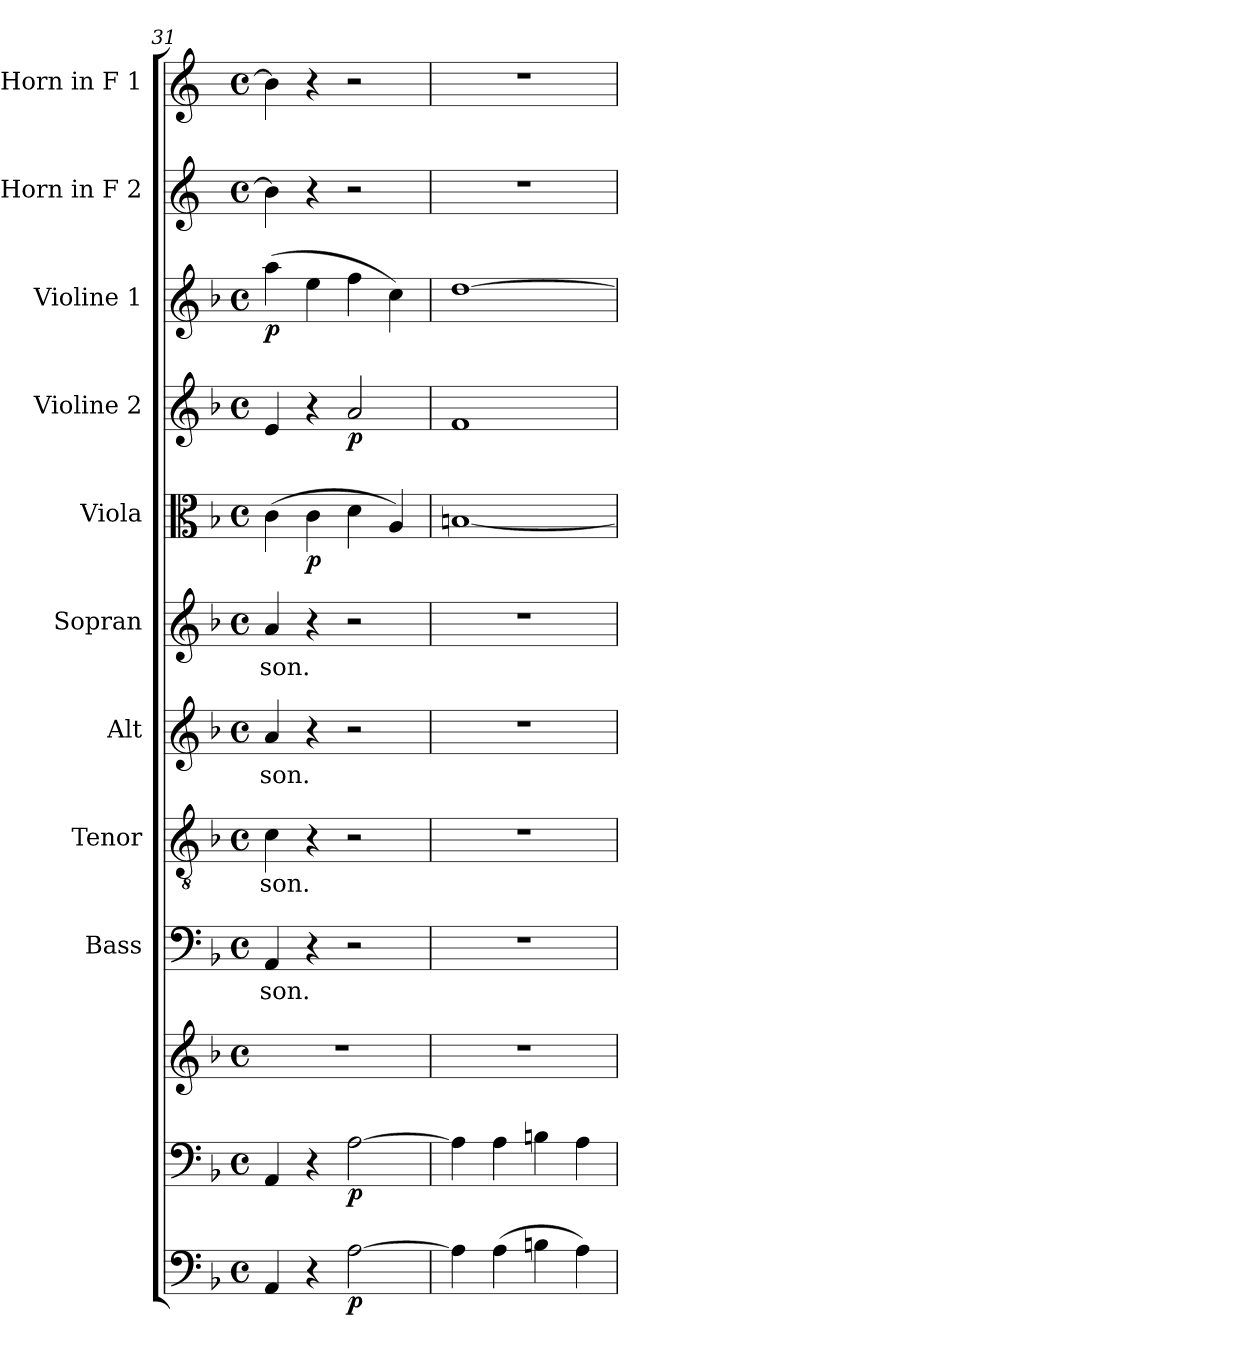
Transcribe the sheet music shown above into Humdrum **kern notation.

**kern	**dynam	**kern	**kern	**dynam	**kern	**text	**kern	**text	**kern	**text	**kern	**text	**kern	**dynam	**kern	**dynam	**kern	**dynam	**kern	**kern
*part11	*part11	*part10	*part10	*part10	*part9	*part9	*part8	*part8	*part7	*part7	*part6	*part6	*part5	*part5	*part4	*part4	*part3	*part3	*part2	*part1
*staff12	*staff12	*staff11	*staff10	*staff10/11	*staff9	*staff9	*staff8	*staff8	*staff7	*staff7	*staff6	*staff6	*staff5	*staff5	*staff4	*staff4	*staff3	*staff3	*staff2	*staff1
*	*	*	*	*	*I"Bass	*	*I"Tenor	*	*I"Alt	*	*I"Sopran	*	*I"Viola	*	*I"Violine 2	*	*I"Violine 1	*	*I"Horn in F 2	*I"Horn in F 1
*	*	*	*	*	*I'B.	*	*I'T.	*	*I'A.	*	*I'S.	*	*I'Vla.	*	*I'Vl. 2	*	*I'Vl. 1	*	*	*
*clefF4	*	*clefF4	*clefG2	*	*clefF4	*	*clefGv2	*	*clefG2	*	*clefG2	*	*clefC3	*	*clefG2	*	*clefG2	*	*clefG2	*clefG2
*ITrd7c12	*	*	*	*	*	*	*	*	*	*	*	*	*	*	*	*	*	*	*ITrd4c7	*ITrd4c7
*k[b-]	*	*k[b-]	*k[b-]	*	*k[b-]	*	*k[b-]	*	*k[b-]	*	*k[b-]	*	*k[b-]	*	*k[b-]	*	*k[b-]	*	*k[b-]	*k[b-]
*F:	*	*F:	*F:	*	*F:	*	*F:	*	*F:	*	*F:	*	*F:	*	*F:	*	*F:	*	*F:	*F:
*M4/4	*	*M4/4	*M4/4	*	*M4/4	*	*M4/4	*	*M4/4	*	*M4/4	*	*M4/4	*	*M4/4	*	*M4/4	*	*M4/4	*M4/4
*met(c)	*	*met(c)	*met(c)	*	*met(c)	*	*met(c)	*	*met(c)	*	*met(c)	*	*met(c)	*	*met(c)	*	*met(c)	*	*met(c)	*met(c)
=31	=31	=31	=31	=31	=31	=31	=31	=31	=31	=31	=31	=31	=31	=31	=31	=31	=31	=31	=31	=31
!	!	!	!	!	!	!LO:LY:b	!	!LO:LY:b	!	!LO:LY:b	!	!LO:LY:b	!	!	!	!	!	!LO:DY:b	!	!
4AAA/	.	4AA/	1r	.	4AA/	-son.	4c\	-son.	4a/	-son.	4a/	-son.	(>4c\	.	4e/	.	(>4aa\	p	4e\]	4e\]
!	!	!	!	!	!	!	!	!	!	!	!	!	!	!LO:DY:b	!	!	!	!	!	!
4r	.	4r	.	.	4r	.	4r	.	4r	.	4r	.	4c\	p	4r	.	4ee\	.	4r	4r
!	!LO:DY:b	!	!	!LO:DY:b=2	!	!	!	!	!	!	!	!	!	!	!	!LO:DY:b	!	!	!	!
[2AA\	p	[2A\	.	p	2r	.	2r	.	2r	.	2r	.	4d\	.	2a/	p	4ff\	.	2r	2r
.	.	.	.	.	.	.	.	.	.	.	.	.	4A/)	.	.	.	4cc\)	.	.	.
!!LO:PB:g=z
=32	=32	=32	=32	=32	=32	=32	=32	=32	=32	=32	=32	=32	=32	=32	=32	=32	=32	=32	=32	=32
4AA\]	.	4A\]	1r	.	1r	.	1r	.	1r	.	1r	.	[1Bn	.	1f	.	[1dd	.	1r	1r
(>4AA\	.	4A\	.	.	.	.	.	.	.	.	.	.	.	.	.	.	.	.	.	.
4BBn\	.	4Bn\	.	.	.	.	.	.	.	.	.	.	.	.	.	.	.	.	.	.
4AA\)	.	4A\	.	.	.	.	.	.	.	.	.	.	.	.	.	.	.	.	.	.
=	=	=	=	=	=	=	=	=	=	=	=	=	=	=	=	=	=	=	=	=
*-	*-	*-	*-	*-	*-	*-	*-	*-	*-	*-	*-	*-	*-	*-	*-	*-	*-	*-	*-	*-
